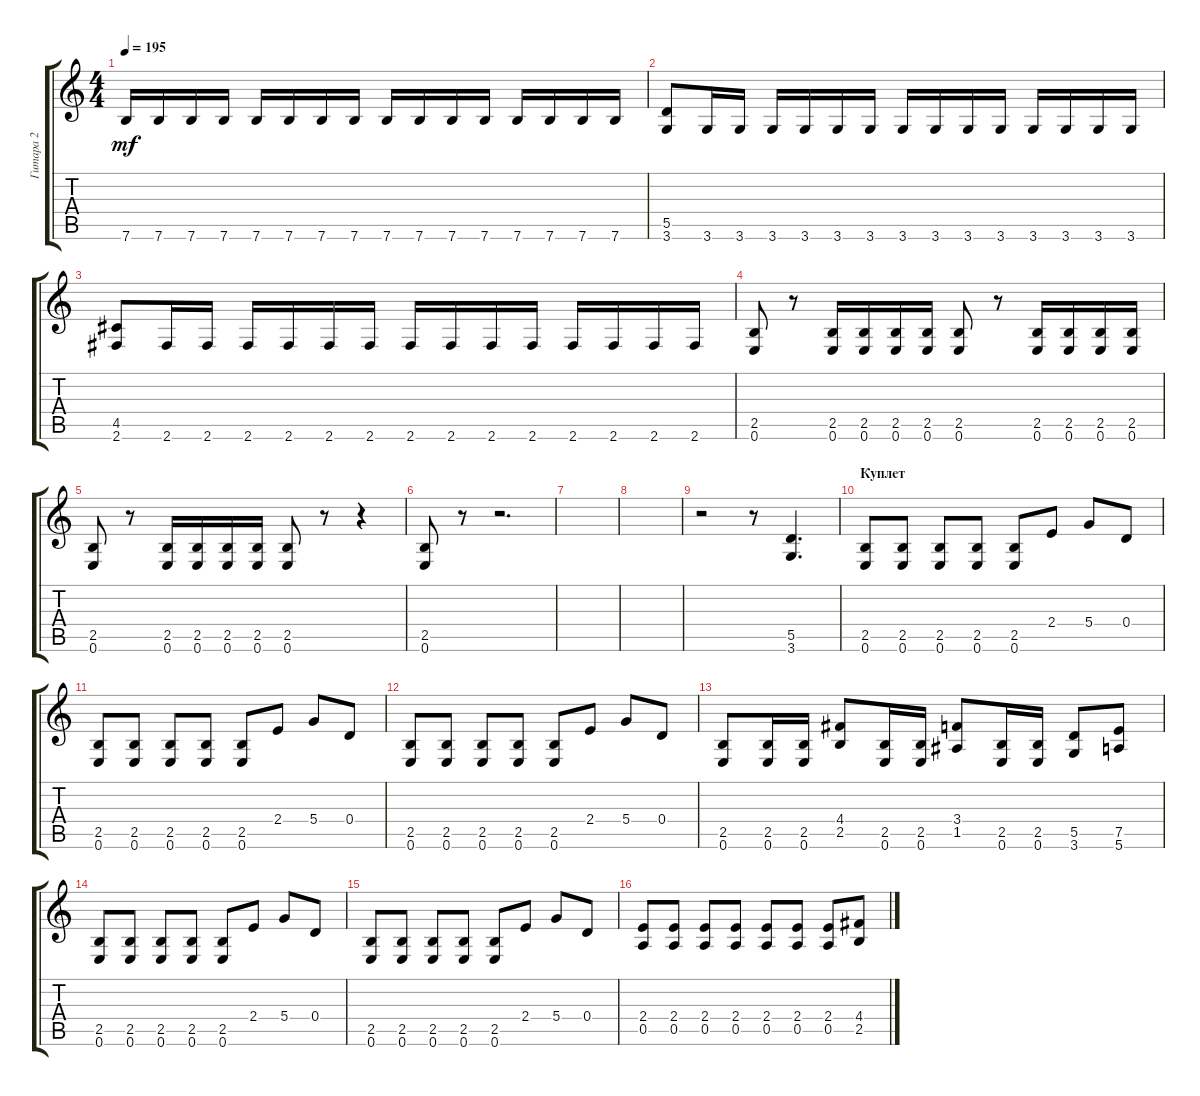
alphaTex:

\track ("Гитара 2" "Гитара 2") {instrument distortionguitar}
\staff {score tabs}
\tuning (E4 B3 G3 D3 A2 E2) {hide}
\ts (4 4)
\tempo 195
\clef g2
\ks c
7.6.16{dy mf} 7.6.16 7.6.16 7.6.16 7.6.16 7.6.16 7.6.16 7.6.16 7.6.16 7.6.16 7.6.16 7.6.16 7.6.16 7.6.16 7.6.16 7.6.16 |
(5.5 3.6).8 3.6.16 3.6.16 3.6.16 3.6.16 3.6.16 3.6.16 3.6.16 3.6.16 3.6.16 3.6.16 3.6.16 3.6.16 3.6.16 3.6.16 |
(4.5 2.6).8 2.6.16 2.6.16 2.6.16 2.6.16 2.6.16 2.6.16 2.6.16 2.6.16 2.6.16 2.6.16 2.6.16 2.6.16 2.6.16 2.6.16 |
(2.5 0.6).8 r.8 (2.5 0.6).16 (2.5 0.6).16 (2.5 0.6).16 (2.5 0.6).16 (2.5 0.6).8 r.8 (2.5 0.6).16 (2.5 0.6).16 (2.5 0.6).16 (2.5 0.6).16 |
(2.5 0.6).8 r.8 (2.5 0.6).16 (2.5 0.6).16 (2.5 0.6).16 (2.5 0.6).16 (2.5 0.6).8 r.8 r.4 |
(2.5 0.6).8 r.8 r.2{d} |
|
|
r.2 r.8 (5.5 3.6).4{d} |
\section ("" "Куплет")
(2.5 0.6).8 (2.5 0.6).8 (2.5 0.6).8 (2.5 0.6).8 (2.5 0.6).8 2.4.8 5.4.8 0.4.8 |
(2.5 0.6).8 (2.5 0.6).8 (2.5 0.6).8 (2.5 0.6).8 (2.5 0.6).8 2.4.8 5.4.8 0.4.8 |
(2.5 0.6).8 (2.5 0.6).8 (2.5 0.6).8 (2.5 0.6).8 (2.5 0.6).8 2.4.8 5.4.8 0.4.8 |
(2.5 0.6).8 (2.5 0.6).16 (2.5 0.6).16 (4.4 2.5).8 (2.5 0.6).16 (2.5 0.6).16 (3.4 1.5).8 (2.5 0.6).16 (2.5 0.6).16 (5.5 3.6).8 (7.5 5.6).8 |
(2.5 0.6).8 (2.5 0.6).8 (2.5 0.6).8 (2.5 0.6).8 (2.5 0.6).8 2.4.8 5.4.8 0.4.8 |
(2.5 0.6).8 (2.5 0.6).8 (2.5 0.6).8 (2.5 0.6).8 (2.5 0.6).8 2.4.8 5.4.8 0.4.8 |
(2.4 0.5).8 (2.4 0.5).8 (2.4 0.5).8 (2.4 0.5).8 (2.4 0.5).8 (2.4 0.5).8 (2.4 0.5).8 (4.4 2.5).8
